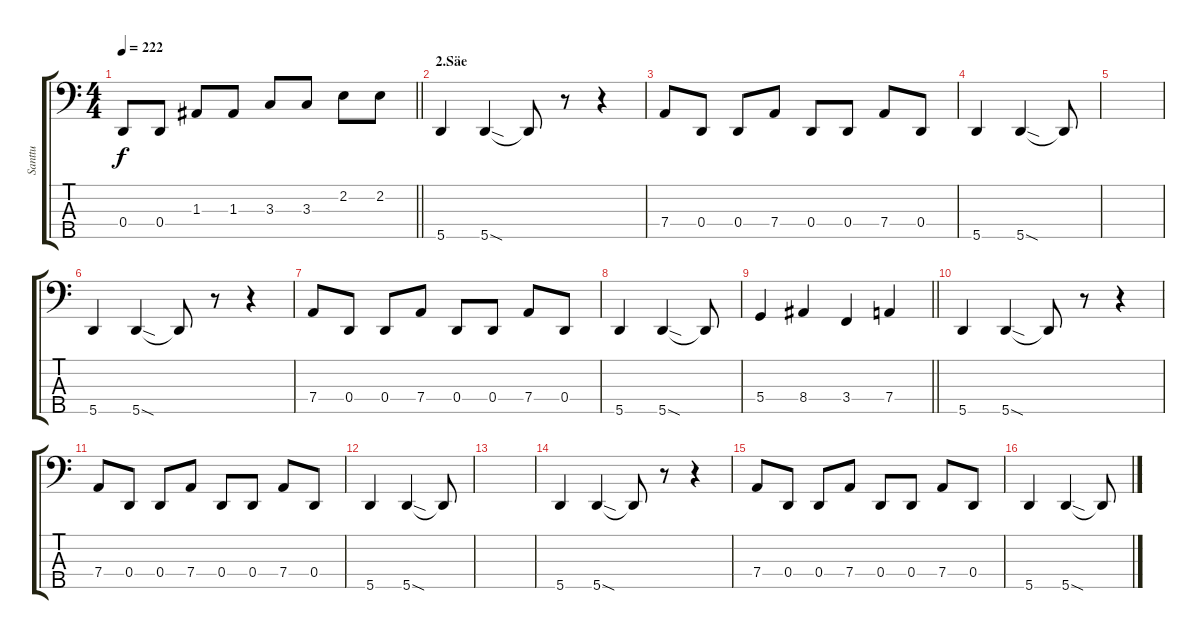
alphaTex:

\track ("Santtu" "Santtu") {instrument electricbasspick}
\staff {score tabs}
\tuning (G2 D2 A1 D1 A0) {hide}
\ts (4 4)
\tempo 222
\clef f4
\barLineRight lightlight
\ks c
0.4.8{dy f} 0.4.8 1.3.8 1.3.8 3.3.8 3.3.8 2.2.8 2.2.8 |
\section ("" "2.Säe")
5.5.4 5.5{sod}.4 5.5{t}.8 r.8 r.4 |
7.4.8 0.4.8 0.4.8 7.4.8 0.4.8 0.4.8 7.4.8 0.4.8 |
5.5.4 5.5{sod}.4 5.5{t}.8 |
|
5.5.4 5.5{sod}.4 5.5{t}.8 r.8 r.4 |
7.4.8 0.4.8 0.4.8 7.4.8 0.4.8 0.4.8 7.4.8 0.4.8 |
5.5.4 5.5{sod}.4 5.5{t}.8 |
\barLineRight lightlight
5.4.4 8.4.4 3.4.4 7.4.4 |
5.5.4 5.5{sod}.4 5.5{t}.8 r.8 r.4 |
7.4.8 0.4.8 0.4.8 7.4.8 0.4.8 0.4.8 7.4.8 0.4.8 |
5.5.4 5.5{sod}.4 5.5{t}.8 |
|
5.5.4 5.5{sod}.4 5.5{t}.8 r.8 r.4 |
7.4.8 0.4.8 0.4.8 7.4.8 0.4.8 0.4.8 7.4.8 0.4.8 |
5.5.4 5.5{sod}.4 5.5{t}.8
